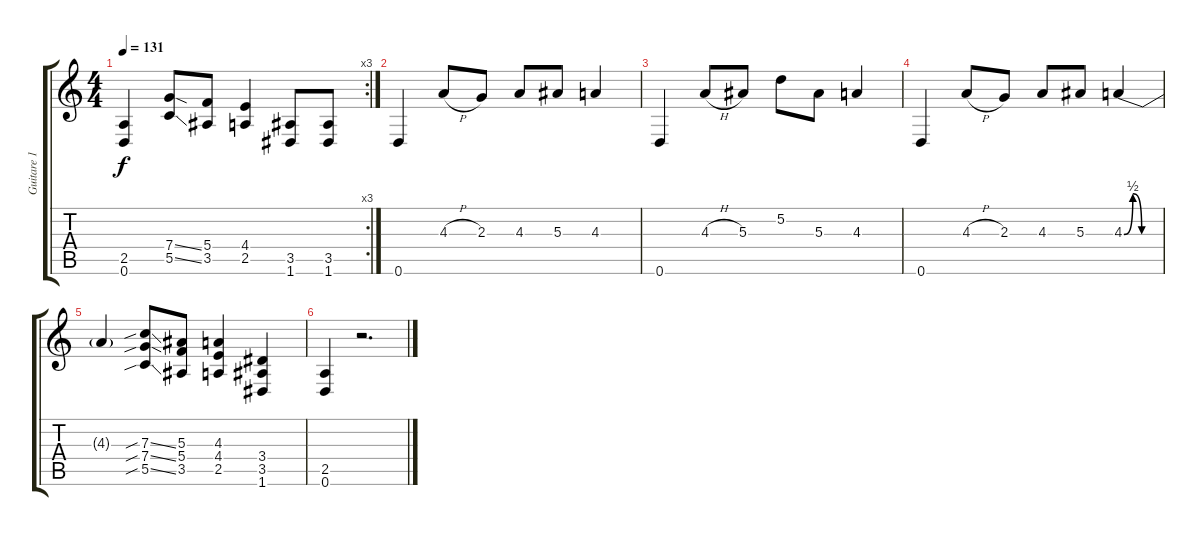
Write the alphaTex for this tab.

\track ("Guitare 1" "Guitare 1") {instrument distortionguitar}
\staff {score tabs}
\tuning (D4 A3 F3 C3 G2 D2) {hide}
\rc 3
\ts (4 4)
\tempo 131
\clef g2
\ks c
(2.5 0.6).4{dy f} (7.4{ss} 5.5{ss}).8 (5.4 3.5).8 (4.4 2.5).4 (3.5 1.6).8 (3.5 1.6).8 |
0.6.4 4.3{h}.8 2.3.8 4.3.8 5.3.8 4.3.4 |
0.6.4 4.3{h}.8 5.3.8 5.2.8 5.3.8 4.3.4 |
0.6.4 4.3{h}.8 2.3.8 4.3.8 5.3.8 4.3{be (custom 0 0 15 2 30 0 60 0)}.4 |
4.3{t}.4 (7.3{sib ss} 7.4{sib ss} 5.5{sib ss}).8 (5.3 5.4 3.5).8 (4.3 4.4 2.5).4 (3.4 3.5 1.6).4 |
(2.5 0.6).4 r.2{d}
